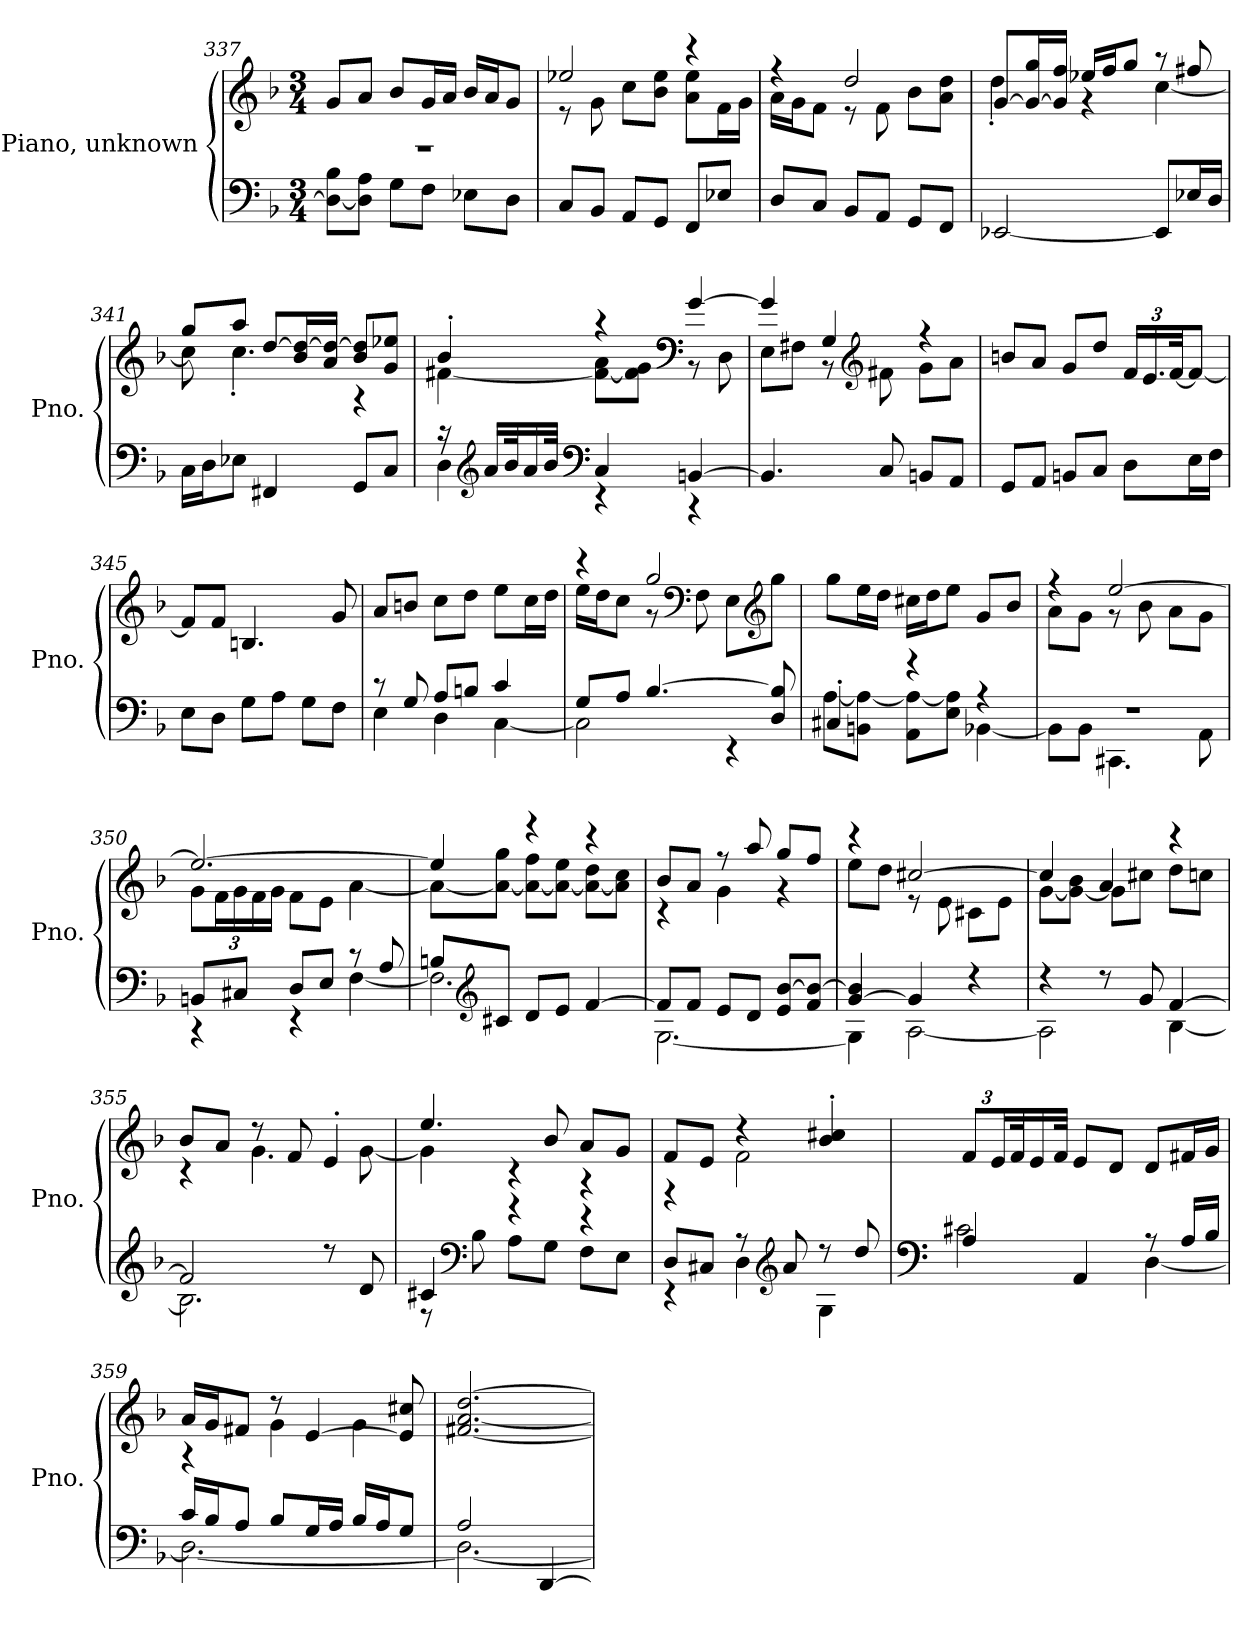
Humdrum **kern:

**kern	**kern
*part1	*part1
*staff2	*staff1
*I"Piano, unknown	*
*I'Pno.	*
!!LO:LB:g=z
*clefF4	*clefG2
*k[b-]	*k[b-]
*M3/4	*M3/4
=337	=337
*^	*
2.r	8D\_ 8B-\L	8g/L
.	8D\] 8A\J	8a/J
.	8G\L	8b-/L
.	8F\J	16g/L
.	.	16a/JJ
.	8E-X\L	16b-/LL
.	.	16a/J
.	8D\J	8g/J
*v	*v	*
=338	=338
*	*^
8C/L	2ee-X/	8r
8BB-/J	.	8g\
8AA/L	.	8cc\L
8GG/J	.	8b-\ 8ee-\J
8FF/L	4r	8a\ 8ee-\L
8E-X/J	.	16f\L
.	.	16g\JJ
=339	=339	=339
8D/L	4r	16a\LL
.	.	16g\J
8C/J	.	8f\J
8BB-/L	2dd/	8r
8AA/J	.	8f\
8GG/L	.	8b-\L
8FF/J	.	8a\ 8dd\J
=340	=340	=340
[2EE-X/	[8g/L	4dd'\
.	16g/_ 16gg/L	.
.	16g/] 16ff/JJ	.
.	16ee-X/LL	4r
.	16ff/J	.
.	8gg/J	.
8EE-/L]	8r	[4cc\
16E-X/L	8ff#X/	.
16D/JJ	.	.
!!LO:LB:g=z	!!
=341	=341	=341
16C\LL	8gg/L	8cc\]
16D\J	.	.
8E-X\J	8aa/J	4.cc'\
4FF#X/	[8dd/L	.
.	16b-/ 16dd/_L	.
.	16a/ 16dd/_JJ	.
8GG/L	8b-/ 8dd/]L	4r
8C/J	8g/ 8ee-X/J	.
=342	=342	=342
*^	*	*
16r	4D\	4b-'/	[4f#X\
*clefG2	*	*	*
16a/LL	.	.	.
32b-/K	.	.	.
16a/	.	.	.
32b-/JJk	.	.	.
*clefF4	*	*	*
4C/	4r	4r	8f#\_ 8a\L
.	.	.	8f#\] 8g\J
*	*	*clefF4	*
[4BBn/	4r	[4g/	8r
.	.	.	8D\
*v	*v	*	*
=343	=343	=343
4.BB/]	4g/]	8E\L
.	.	8F#X\J
.	4G/	8r
*	*clefG2	*
8C/	.	8f#X\
8BBn/L	4r	8g\L
8AA/J	.	8a\J
*	*v	*v
!!LO:LB:g=z
=344	=344
8GG/L	8bn/L
8AA/J	8a/J
8BBn/L	8g/L
8C/J	8dd/J
*	*Xbrackettup
8D\L	24f/LL
.	24.e/
.	[48f/JK
16E\L	8f/J_
16F\JJ	.
=345	=345
8E\L	8f/L]
8D\J	8f/J
8G\L	4.Bn/
8A\J	.
8G\L	.
8F\J	8g/
=346	=346
*^	*
8r	4E\	8a/L
8G/	.	8bn/J
8A/L	4D\	8cc\L
8Bn/J	.	8dd\J
4c/	[4C\	8ee\L
.	.	16cc\L
.	.	16dd\JJ
=347	=347	=347
*	*	*^
8G/L	2C\]	4r	16ee\LL
.	.	.	16dd\J
8A/J	.	.	8cc\J
[4.B-/	.	2gg/	8r
*	*	*clefF4	*
.	.	.	8F\
.	4r	.	8E\L
*	*	*clefG2	*
8D/ 8B-/]	.	.	8gg\J
*	*	*v	*v
!!LO:LB:g=z
=348	=348	=348
4C#X'/	[8A\L	8gg\L
.	8BBn\ 8A\_J	16ee\L
.	.	16dd\JJ
4r	8AA\ 8A\_L	16cc#X\LL
.	.	16dd\J
.	8E\ 8A\]J	8ee\J
4r	[4BB-X\	8g/L
.	.	8b-/J
=349	=349	=349
*	*	*^
2.r	8BB-\L]	4r	8a\L
.	8BB-\J	.	8g\J
.	4.CC#X\	[2ee/	8r
.	.	.	8b-\
.	.	.	8a\L
.	8AA\	.	8g\J
=350	=350	=350	=350
8BBn/L	4r	2.ee/_	12g\L
.	.	.	24f\L
8C#X/J	.	.	24g\
.	.	.	24f\
.	.	.	24g\JJ
8D/L	4r	.	8f\L
8E/J	.	.	8e\J
8r	[4F\	.	[4a\
8A/	.	.	.
=351	=351	=351	=351
8Bn/L	2.F\]	4ee/]	8a\L_
*clefG2	*	*	*
8c#X/J	.	.	8a\_ 8gg\J
8d/L	.	4r	8a\_ 8ff\L
8e/J	.	.	8a\_ 8ee\J
[4f/	.	4r	8a\_ 8dd\L
.	.	.	8a\] 8cc\J
!!LO:PB:g=z	!!
=352	=352	=352	=352
8f/L]	[2.G\	8b-/L	4r
8f/J	.	8a/J	.
8e/L	.	8r	4g\
8d/J	.	8aa/	.
8e/ [8b-/L	.	8gg/L	4r
8f/ 8b-/_J	.	8ff/J	.
=353	=353	=353	=353
[4g/ 4b-/]	4G\]	4r	8ee\L
.	.	.	8dd\J
4g/]	[2A\	[2cc#X/	8r
.	.	.	8e\
4r	.	.	8c#X\L
.	.	.	8e\J
=354	=354	=354	=354
4r	2A\]	4cc#/]	[8g\L
.	.	.	8g\_ 8b-\J
8r	.	4a/	8g\L]
8g/	.	.	8cc#X\J
[4f/	[4B-\	4r	8dd\L
.	.	.	8ccn\J
=355	=355	=355	=355
2f/]	2.B-\]	8b-/L	4r
.	.	8a/J	.
.	.	8r	4.g\
.	.	8f/	.
8r	.	4e'/	.
8d/	.	.	[8g\
!!LO:LB:g=z	!!
=356	=356	=356	=356
4c#X/	8r	4.ee/	4g\]
*clefF4	*	*	*
.	8B-\	.	.
4r	8A\L	.	4r
.	8G\J	8b-/	.
4r	8F\L	8a/L	4r
.	8E\J	8g/J	.
=357	=357	=357	=357
8D/L	4r	8f/L	4r
8C#X/J	.	8e/J	.
8r	4D\	4r	2f\
*clefG2	*	*	*
8a/	.	.	.
8r	4G\	4b-/' 4cc#X/'	.
8dd/	.	.	.
*	*	*v	*v
=358	=358	=358
*clefF4	*	*
4A/	2c#X\	12f/L
.	.	24e/L
.	.	32f/K
.	.	16e/
.	.	32f/JJk
4AA/	.	8e/L
.	.	8d/J
8r	[4D\	8d/L
16A/LL	.	16f#X/L
16B-/JJ	.	16g/JJ
=359	=359	=359
*	*	*^
16c/LL	2.D\_	16a/LL	4r
16B-/J	.	16g/J	.
8A/J	.	8f#X/J	.
8B-/L	.	8r	4g\
16G/L	.	[4e/	.
16A/JJ	.	.	.
16B-/LL	.	.	4g\
16A/J	.	.	.
8G/J	.	8e/] 8cc#X/	.
*	*	*v	*v
!!LO:LB:g=z
=360	=360	=360
2A/	2.D\_	[2.f#X/ [2.a/ [2.dd/
[4DD/	.	.
*v	*v	*
=	=
*-	*-
